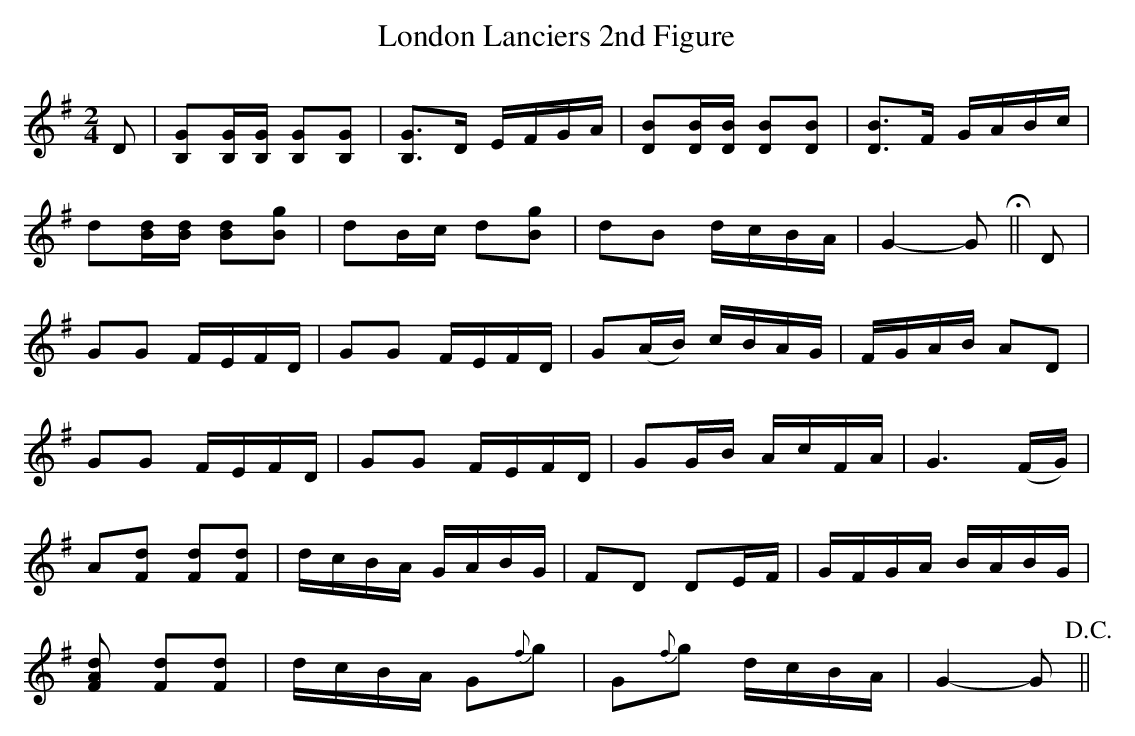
X:1
T:London Lanciers 2nd Figure
M:2/4
L:1/8
K:G
D|[B,G][B,/G/][B,/G/] [B,G][B,G]|[B,G]>D E/F/G/A/|[DB][D/B/][D/B/] [DB][DB]|[DB]>F G/A/B/c/|
d[B/d/][B/d/] [Bd][Bg]|dB/c/ d[Bg]|dB d/c/B/A/ |G2-G!fermata!||D|
GG F/E/F/D/|GG F/E/F/D/|G(A/B/) c/B/A/G/ |F/G/A/B/ AD|
GG F/E/F/D/|GG F/E/F/D/|GG/B/ A/c/F/A/|G3 (F/G/)|
A[Fd] [Fd][Fd]|d/c/B/A/ G/A/B/G/|FD DE/-F/|G/F/G/A/ B/A/B/G/|
[A[Fd] [Fd][Fd]|d/c/B/A/ G{f}g|G{f}g d/c/B/A/ |G2-G !D.C.!||
